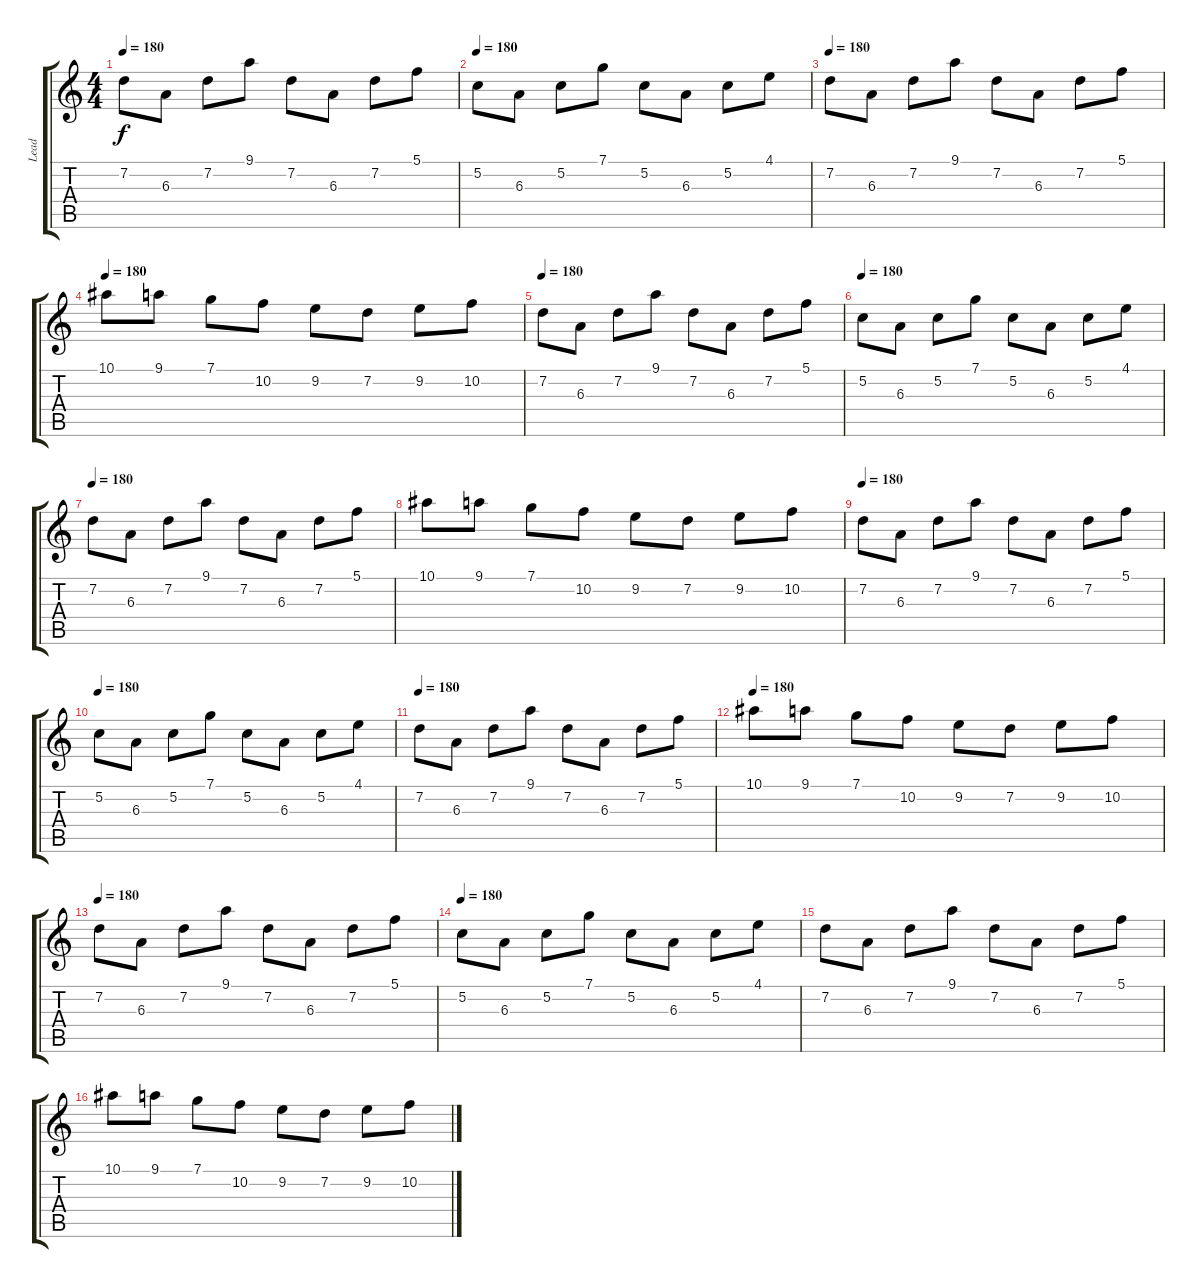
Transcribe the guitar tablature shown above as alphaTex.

\track ("Lead" "Lead") {instrument distortionguitar}
\staff {score tabs}
\tuning (C4 G3 Eb3 Bb2 F2 C2) {hide}
\ts (4 4)
\tempo 180
\clef g2
\ks c
7.2.8{dy f} 6.3.8 7.2.8 9.1.8 7.2.8 6.3.8 7.2.8 5.1.8 |
\tempo 180
5.2.8 6.3.8 5.2.8 7.1.8 5.2.8 6.3.8 5.2.8 4.1.8 |
\tempo 180
7.2.8 6.3.8 7.2.8 9.1.8 7.2.8 6.3.8 7.2.8 5.1.8 |
\tempo 180
10.1.8 9.1.8 7.1.8 10.2.8 9.2.8 7.2.8 9.2.8 10.2.8 |
\tempo 180
7.2.8 6.3.8 7.2.8 9.1.8 7.2.8 6.3.8 7.2.8 5.1.8 |
\tempo 180
5.2.8 6.3.8 5.2.8 7.1.8 5.2.8 6.3.8 5.2.8 4.1.8 |
\tempo 180
7.2.8 6.3.8 7.2.8 9.1.8 7.2.8 6.3.8 7.2.8 5.1.8 |
10.1.8 9.1.8 7.1.8 10.2.8 9.2.8 7.2.8 9.2.8 10.2.8 |
\tempo 180
7.2.8 6.3.8 7.2.8 9.1.8 7.2.8 6.3.8 7.2.8 5.1.8 |
\tempo 180
5.2.8 6.3.8 5.2.8 7.1.8 5.2.8 6.3.8 5.2.8 4.1.8 |
\tempo 180
7.2.8 6.3.8 7.2.8 9.1.8 7.2.8 6.3.8 7.2.8 5.1.8 |
\tempo 180
10.1.8 9.1.8 7.1.8 10.2.8 9.2.8 7.2.8 9.2.8 10.2.8 |
\tempo 180
7.2.8 6.3.8 7.2.8 9.1.8 7.2.8 6.3.8 7.2.8 5.1.8 |
\tempo 180
5.2.8 6.3.8 5.2.8 7.1.8 5.2.8 6.3.8 5.2.8 4.1.8 |
7.2.8 6.3.8 7.2.8 9.1.8 7.2.8 6.3.8 7.2.8 5.1.8 |
10.1.8 9.1.8 7.1.8 10.2.8 9.2.8 7.2.8 9.2.8 10.2.8
